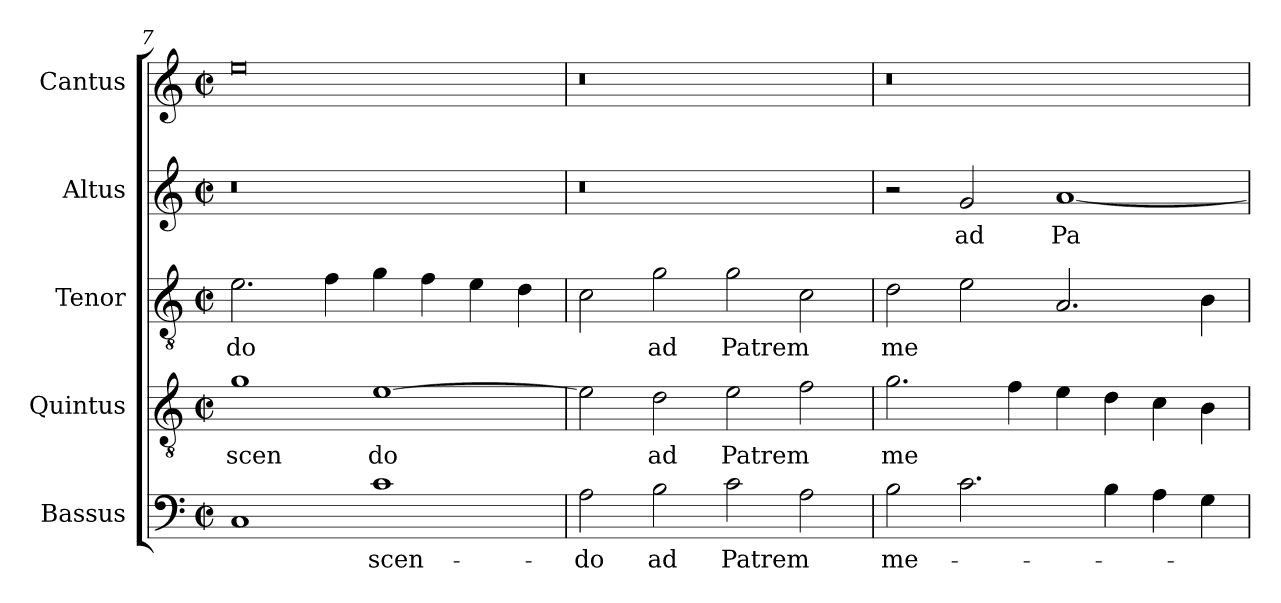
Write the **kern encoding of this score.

**kern	**text	**kern	**text	**kern	**text	**kern	**text	**kern
*part5	*part5	*part4	*part4	*part3	*part3	*part2	*part2	*part1
*staff5	*staff5	*staff4	*staff4	*staff3	*staff3	*staff2	*staff2	*staff1
*I"Bassus	*	*I"Quintus	*	*I"Tenor	*	*I"Altus	*	*I"Cantus
!!LO:LB:g=z
*clefF4	*	*clefGv2	*	*clefGv2	*	*clefG2	*	*clefG2
*M2/2	*	*M2/2	*	*M2/2	*	*M2/2	*	*M2/2
*met(c|)	*	*met(c|)	*	*met(c|)	*	*met(c|)	*	*met(c|)
=7	=7	=7	=7	=7	=7	=7	=7	=7
!	!	!	!LO:LY:b:cj	!	!LO:LY:b:cj	!	!	!
1C	.	1g	scen	2.e\	-do	0r	.	0ee
.	.	.	.	4f\	.	.	.	.
!	!LO:LY:b:cj	!	!LO:LY:b:cj	!	!	!	!	!
1c	scen-	[>1e	do	4g\	.	.	.	.
.	.	.	.	4f\	.	.	.	.
.	.	.	.	4e\	.	.	.	.
.	.	.	.	4d\	.	.	.	.
=8	=8	=8	=8	=8	=8	=8	=8	=8
!	!LO:LY:b:cj	!	!	!	!	!	!	!
2A\	-do	2e\]	.	2c\	.	0r	.	0r
!	!LO:LY:b:cj	!	!LO:LY:b:cj	!	!LO:LY:b:cj	!	!	!
2B\	ad	2d\	ad	2g\	ad	.	.	.
!	!LO:LY:b	!	!LO:LY:b	!	!LO:LY:b	!	!	!
2c\	Patrem	2e\	Patrem	2g\	Patrem	.	.	.
2A\	.	2f\	.	2c\	.	.	.	.
=9	=9	=9	=9	=9	=9	=9	=9	=9
!	!LO:LY:b	!	!LO:LY:b	!	!LO:LY:b	!	!	!
2B\	me-	2.g\	me	2d\	me	2r	.	0r
!	!	!	!	!	!	!	!LO:LY:b:cj	!
2.c\	.	.	.	2e\	.	2g/	ad	.
.	.	4f\	.	.	.	.	.	.
!	!	!	!	!	!	!	!LO:LY:b:cj	!
.	.	4e\	.	2.A/	.	[<1a	Pa-	.
4B\	.	4d\	.	.	.	.	.	.
4A\	.	4c\	.	.	.	.	.	.
4G\	.	4B\	.	4B\	.	.	.	.
=	=	=	=	=	=	=	=	=
*-	*-	*-	*-	*-	*-	*-	*-	*-
